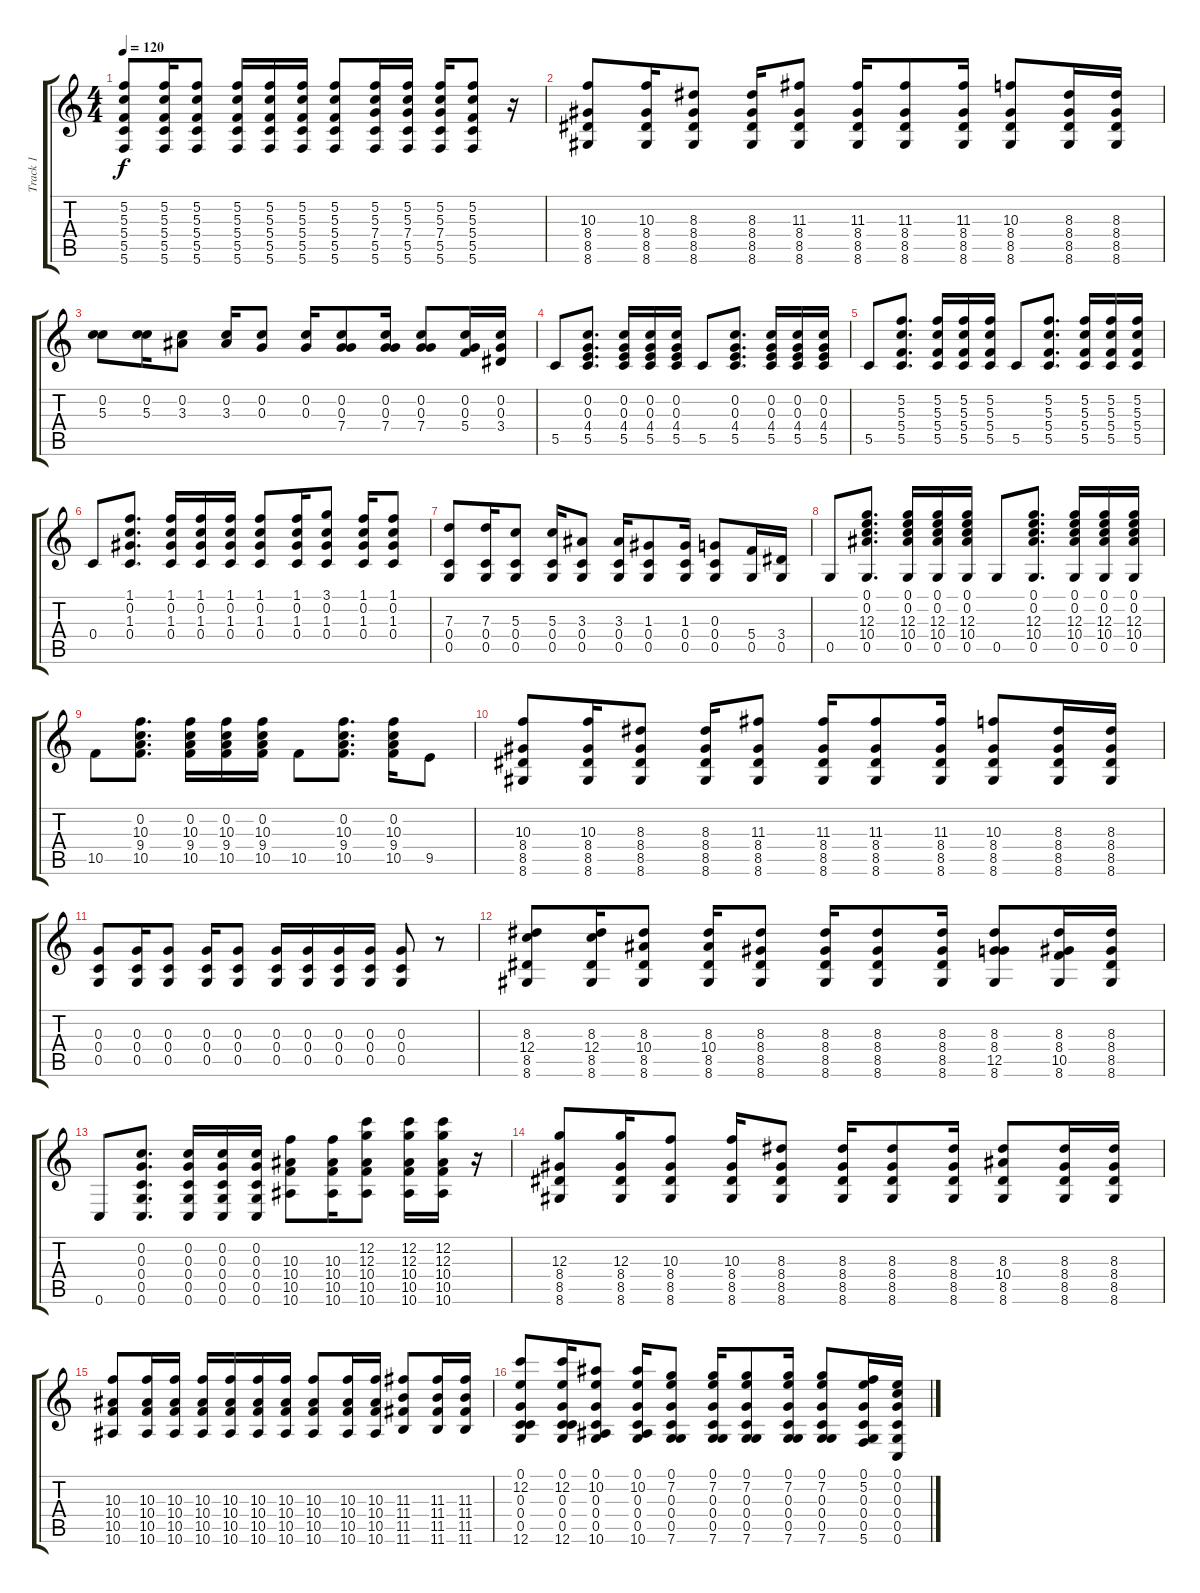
\track ("Track 1" "Track 1") {instrument acousticguitarsteel}
\staff {score tabs}
\tuning (E4 C4 G3 C3 G2 C2) {hide}
\ts (4 4)
\tempo 120
\clef g2
\ks c
(5.2 5.3 5.4 5.5 5.6).8{dy f} (5.2 5.3 5.4 5.5 5.6).16 (5.2 5.3 5.4 5.5 5.6).8 (5.2 5.3 5.4 5.5 5.6).16 (5.2 5.3 5.4 5.5 5.6).16 (5.2 5.3 5.4 5.5 5.6).16 (5.2 5.3 5.4 5.5 5.6).8 (5.2 5.3 7.4 5.5 5.6).16 (5.2 5.3 7.4 5.5 5.6).16 (5.2 5.3 7.4 5.5 5.6).16 (5.2 5.3 5.4 5.5 5.6).8 r.16 |
(10.3 8.4 8.5 8.6).8 (10.3 8.4 8.5 8.6).16 (8.3 8.4 8.5 8.6).8 (8.3 8.4 8.5 8.6).16 (11.3 8.4 8.5 8.6).8 (11.3 8.4 8.5 8.6).16 (11.3 8.4 8.5 8.6).8 (11.3 8.4 8.5 8.6).16 (10.3 8.4 8.5 8.6).8 (8.3 8.4 8.5 8.6).16 (8.3 8.4 8.5 8.6).16 |
(0.2 5.3).8 (0.2 5.3).16 (0.2 3.3).8 (0.2 3.3).16 (0.2 0.3).8 (0.2 0.3).16 (0.2 0.3 7.4).8 (0.2 0.3 7.4).16 (0.2 0.3 7.4).8 (0.2 0.3 5.4).16 (0.2 0.3 3.4).16 |
5.5.8 (0.2 0.3 4.4 5.5).8{d} (0.2 0.3 4.4 5.5).16 (0.2 0.3 4.4 5.5).16 (0.2 0.3 4.4 5.5).16 5.5.8 (0.2 0.3 4.4 5.5).8{d} (0.2 0.3 4.4 5.5).16 (0.2 0.3 4.4 5.5).16 (0.2 0.3 4.4 5.5).16 |
5.5.8 (5.2 5.3 5.4 5.5).8{d} (5.2 5.3 5.4 5.5).16 (5.2 5.3 5.4 5.5).16 (5.2 5.3 5.4 5.5).16 5.5.8 (5.2 5.3 5.4 5.5).8{d} (5.2 5.3 5.4 5.5).16 (5.2 5.3 5.4 5.5).16 (5.2 5.3 5.4 5.5).16 |
0.4.8 (1.1 0.2 1.3 0.4).8{d} (1.1 0.2 1.3 0.4).16 (1.1 0.2 1.3 0.4).16 (1.1 0.2 1.3 0.4).16 (1.1 0.2 1.3 0.4).8 (1.1 0.2 1.3 0.4).16 (3.1 0.2 1.3 0.4).8 (1.1 0.2 1.3 0.4).16 (1.1 0.2 1.3 0.4).8 |
(7.3 0.4 0.5).8 (7.3 0.4 0.5).16 (5.3 0.4 0.5).8 (5.3 0.4 0.5).16 (3.3 0.4 0.5).8 (3.3 0.4 0.5).16 (1.3 0.4 0.5).8 (1.3 0.4 0.5).16 (0.3 0.4 0.5).8 (5.4 0.5).16 (3.4 0.5).16 |
0.5.8 (0.1 0.2 12.3 10.4 0.5).8{d} (0.1 0.2 12.3 10.4 0.5).16 (0.1 0.2 12.3 10.4 0.5).16 (0.1 0.2 12.3 10.4 0.5).16 0.5.8 (0.1 0.2 12.3 10.4 0.5).8{d} (0.1 0.2 12.3 10.4 0.5).16 (0.1 0.2 12.3 10.4 0.5).16 (0.1 0.2 12.3 10.4 0.5).16 |
10.5.8 (0.2 10.3 9.4 10.5).8{d} (0.2 10.3 9.4 10.5).16 (0.2 10.3 9.4 10.5).16 (0.2 10.3 9.4 10.5).16 10.5.8 (0.2 10.3 9.4 10.5).8{d} (0.2 10.3 9.4 10.5).16 9.5.8 |
(10.3 8.4 8.5 8.6).8 (10.3 8.4 8.5 8.6).16 (8.3 8.4 8.5 8.6).8 (8.3 8.4 8.5 8.6).16 (11.3 8.4 8.5 8.6).8 (11.3 8.4 8.5 8.6).16 (11.3 8.4 8.5 8.6).8 (11.3 8.4 8.5 8.6).16 (10.3 8.4 8.5 8.6).8 (8.3 8.4 8.5 8.6).16 (8.3 8.4 8.5 8.6).16 |
(0.3 0.4 0.5).8 (0.3 0.4 0.5).16 (0.3 0.4 0.5).8 (0.3 0.4 0.5).16 (0.3 0.4 0.5).8 (0.3 0.4 0.5).16 (0.3 0.4 0.5).16 (0.3 0.4 0.5).16 (0.3 0.4 0.5).16 (0.3 0.4 0.5).8 r.8 |
(8.3 12.4 8.5 8.6).8 (8.3 12.4 8.5 8.6).16 (8.3 10.4 8.5 8.6).8 (8.3 10.4 8.5 8.6).16 (8.3 8.4 8.5 8.6).8 (8.3 8.4 8.5 8.6).16 (8.3 8.4 8.5 8.6).8 (8.3 8.4 8.5 8.6).16 (8.3 8.4 12.5 8.6).8 (8.3 8.4 10.5 8.6).16 (8.3 8.4 8.5 8.6).16 |
0.6.8 (0.2 0.3 0.4 0.5 0.6).8{d} (0.2 0.3 0.4 0.5 0.6).16 (0.2 0.3 0.4 0.5 0.6).16 (0.2 0.3 0.4 0.5 0.6).16 (10.3 10.4 10.5 10.6).8 (10.3 10.4 10.5 10.6).16 (12.2 12.3 10.4 10.5 10.6).8 (12.2 12.3 10.4 10.5 10.6).16 (12.2 12.3 10.4 10.5 10.6).16 r.16 |
(12.3 8.4 8.5 8.6).8 (12.3 8.4 8.5 8.6).16 (10.3 8.4 8.5 8.6).8 (10.3 8.4 8.5 8.6).16 (8.3 8.4 8.5 8.6).8 (8.3 8.4 8.5 8.6).16 (8.3 8.4 8.5 8.6).8 (8.3 8.4 8.5 8.6).16 (8.3 10.4 8.5 8.6).8 (8.3 8.4 8.5 8.6).16 (8.3 8.4 8.5 8.6).16 |
(10.3 10.4 10.5 10.6).8 (10.3 10.4 10.5 10.6).16 (10.3 10.4 10.5 10.6).16 (10.3 10.4 10.5 10.6).16 (10.3 10.4 10.5 10.6).16 (10.3 10.4 10.5 10.6).16 (10.3 10.4 10.5 10.6).16 (10.3 10.4 10.5 10.6).8 (10.3 10.4 10.5 10.6).16 (10.3 10.4 10.5 10.6).16 (11.3 11.4 11.5 11.6).8 (11.3 11.4 11.5 11.6).16 (11.3 11.4 11.5 11.6).16 |
(0.1 12.2 0.3 0.4 0.5 12.6).8 (0.1 12.2 0.3 0.4 0.5 12.6).16 (0.1 10.2 0.3 0.4 0.5 10.6).8 (0.1 10.2 0.3 0.4 0.5 10.6).16 (0.1 7.2 0.3 0.4 0.5 7.6).8 (0.1 7.2 0.3 0.4 0.5 7.6).16 (0.1 7.2 0.3 0.4 0.5 7.6).8 (0.1 7.2 0.3 0.4 0.5 7.6).16 (0.1 7.2 0.3 0.4 0.5 7.6).8 (0.1 5.2 0.3 0.4 0.5 5.6).16 (0.1 0.2 0.3 0.4 0.5 0.6).16
